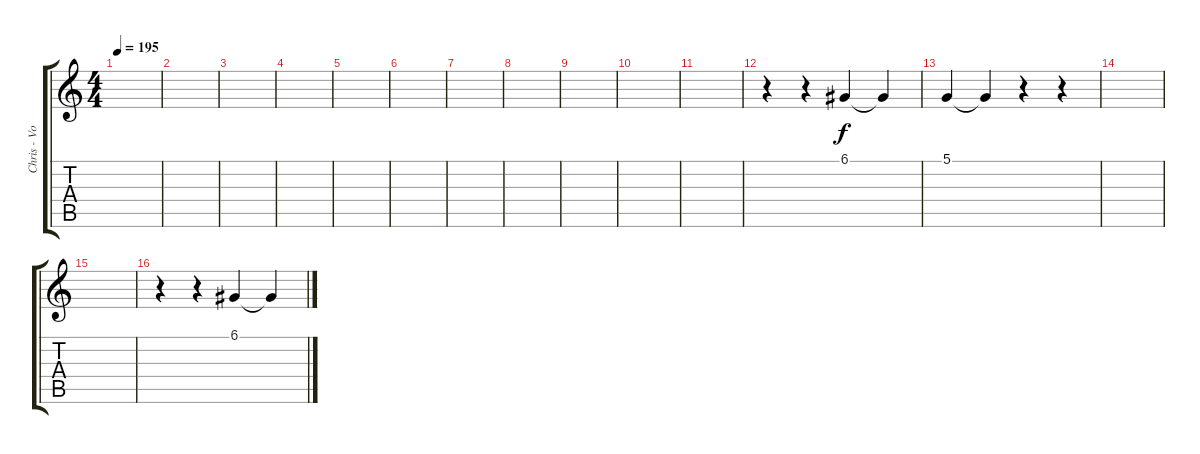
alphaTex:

\track ("Chris - Vocals" "Chris - Vo") {instrument oboe}
\staff {score tabs}
\tuning (D4 A3 F3 C3 G2 C2) {hide}
\ts (4 4)
\tempo 195
\clef g2
\ks c
|
|
|
|
|
|
|
|
|
|
|
r.4 r.4 6.1.4 6.1{t}.4 |
5.1.4 5.1{t}.4 r.4 r.4 |
|
|
r.4 r.4 6.1.4 6.1{t}.4
